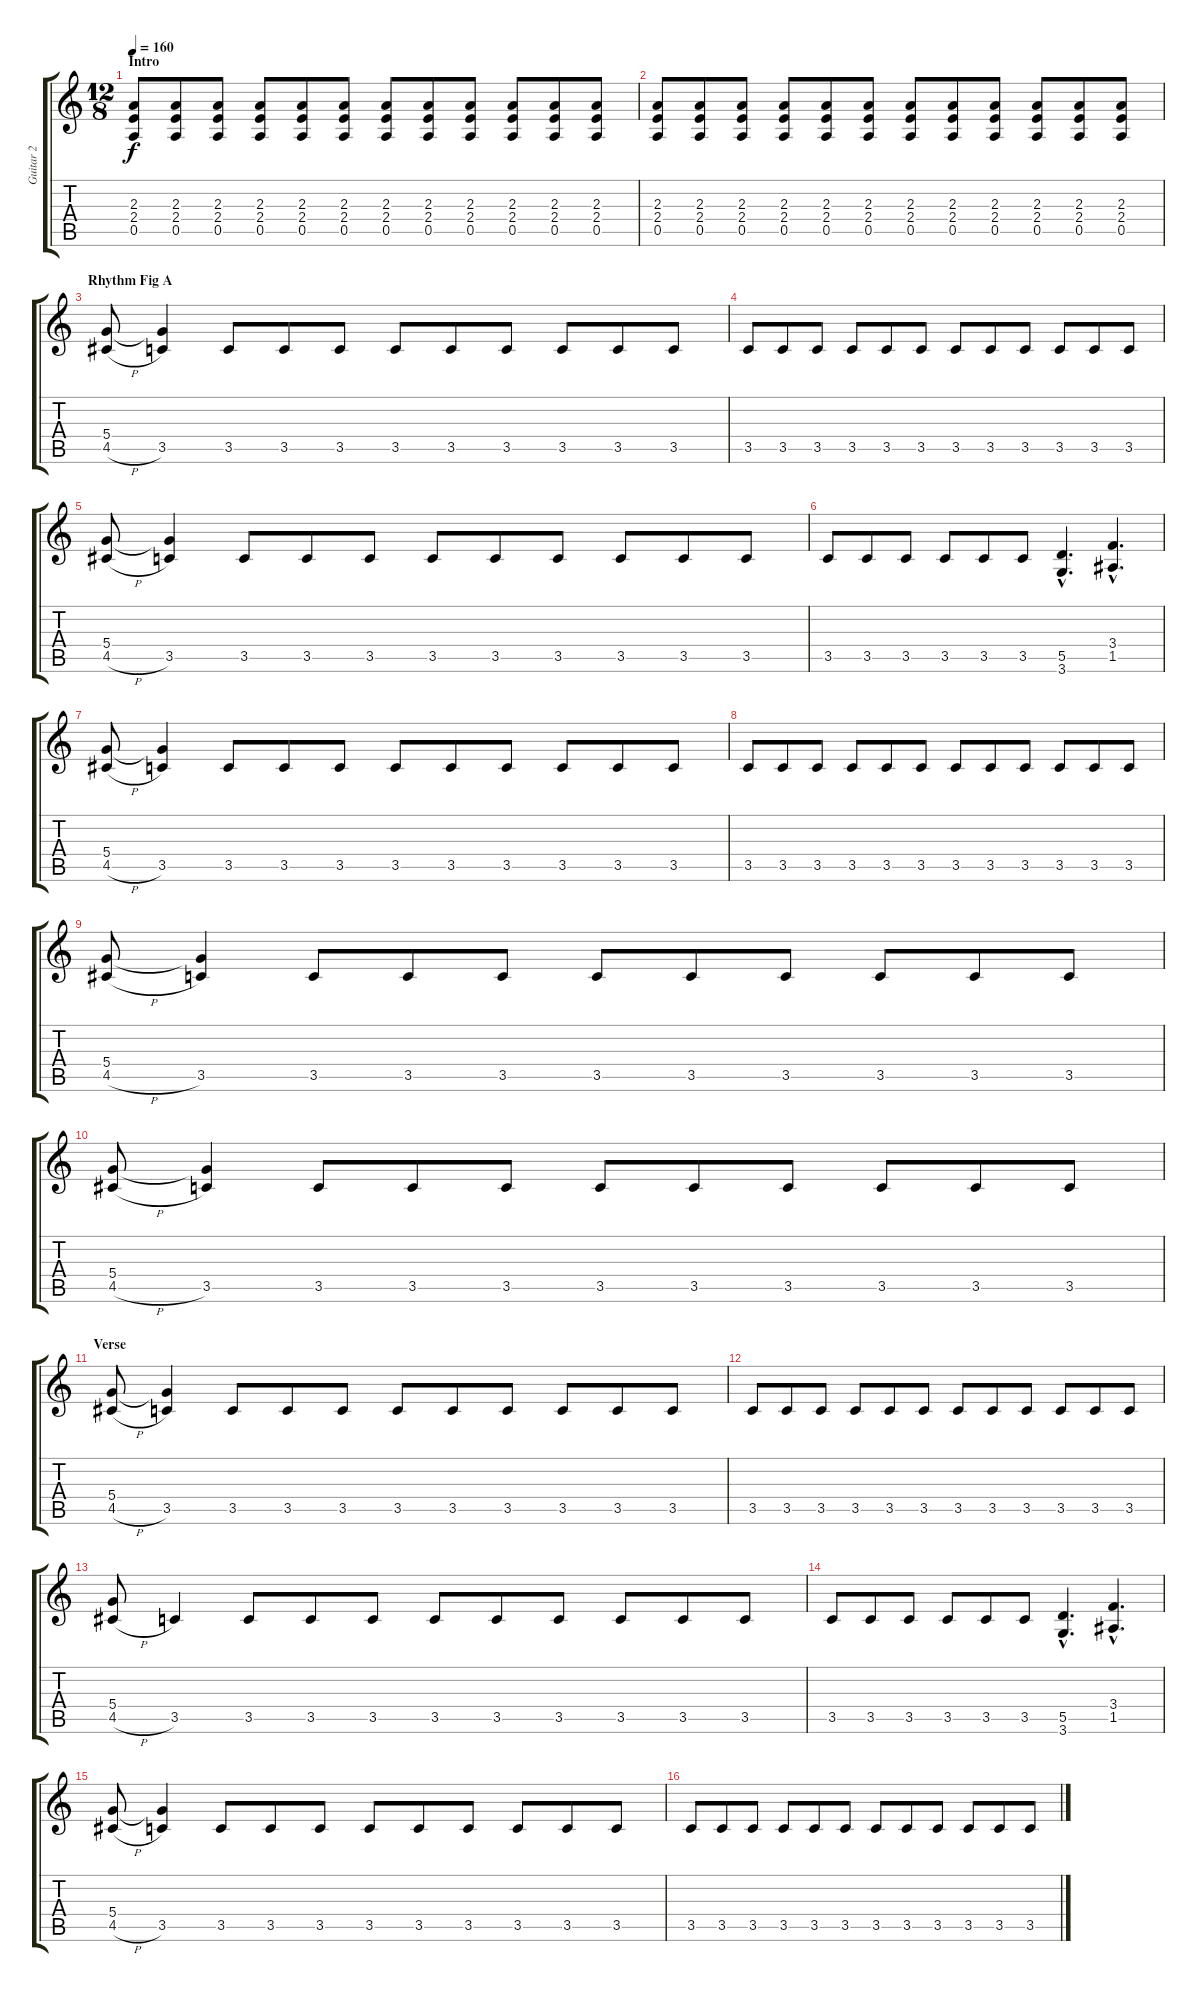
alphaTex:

\track ("Guitar 2" "Guitar 2") {instrument overdrivenguitar}
\staff {score tabs}
\tuning (E4 B3 G3 D3 A2 E2) {hide}
\ts (12 8)
\section ("" "Intro")
\tempo 160
\clef g2
\ks c
(2.3 2.4 0.5).8{dy f instrument overdrivenguitar} (2.3 2.4 0.5).8 (2.3 2.4 0.5).8 (2.3 2.4 0.5).8 (2.3 2.4 0.5).8 (2.3 2.4 0.5).8 (2.3 2.4 0.5).8 (2.3 2.4 0.5).8 (2.3 2.4 0.5).8 (2.3 2.4 0.5).8 (2.3 2.4 0.5).8 (2.3 2.4 0.5).8 |
(2.3 2.4 0.5).8 (2.3 2.4 0.5).8 (2.3 2.4 0.5).8 (2.3 2.4 0.5).8 (2.3 2.4 0.5).8 (2.3 2.4 0.5).8 (2.3 2.4 0.5).8 (2.3 2.4 0.5).8 (2.3 2.4 0.5).8 (2.3 2.4 0.5).8 (2.3 2.4 0.5).8 (2.3 2.4 0.5).8 |
\section ("" "Rhythm Fig A")
(5.4 4.5{h}).8 (5.4{t} 3.5).4 3.5.8 3.5.8 3.5.8 3.5.8 3.5.8 3.5.8 3.5.8 3.5.8 3.5.8 |
3.5.8 3.5.8 3.5.8 3.5.8 3.5.8 3.5.8 3.5.8 3.5.8 3.5.8 3.5.8 3.5.8 3.5.8 |
(5.4 4.5{h}).8 (5.4{t} 3.5).4 3.5.8 3.5.8 3.5.8 3.5.8 3.5.8 3.5.8 3.5.8 3.5.8 3.5.8 |
3.5.8 3.5.8 3.5.8 3.5.8 3.5.8 3.5.8 (5.5{hac} 3.6{hac}).4{d} (3.4{hac} 1.5{hac}).4{d} |
(5.4 4.5{h}).8 (5.4{t} 3.5).4 3.5.8 3.5.8 3.5.8 3.5.8 3.5.8 3.5.8 3.5.8 3.5.8 3.5.8 |
3.5.8 3.5.8 3.5.8 3.5.8 3.5.8 3.5.8 3.5.8 3.5.8 3.5.8 3.5.8 3.5.8 3.5.8 |
(5.4 4.5{h}).8 (5.4{t} 3.5).4 3.5.8 3.5.8 3.5.8 3.5.8 3.5.8 3.5.8 3.5.8 3.5.8 3.5.8 |
(5.4 4.5{h}).8 (5.4{t} 3.5).4 3.5.8 3.5.8 3.5.8 3.5.8 3.5.8 3.5.8 3.5.8 3.5.8 3.5.8 |
\section ("" "Verse")
(5.4 4.5{h}).8 (5.4{t} 3.5).4 3.5.8 3.5.8 3.5.8 3.5.8 3.5.8 3.5.8 3.5.8 3.5.8 3.5.8 |
3.5.8 3.5.8 3.5.8 3.5.8 3.5.8 3.5.8 3.5.8 3.5.8 3.5.8 3.5.8 3.5.8 3.5.8 |
(5.4 4.5{h}).8 3.5.4 3.5.8 3.5.8 3.5.8 3.5.8 3.5.8 3.5.8 3.5.8 3.5.8 3.5.8 |
3.5.8 3.5.8 3.5.8 3.5.8 3.5.8 3.5.8 (5.5{hac} 3.6{hac}).4{d} (3.4{hac} 1.5{hac}).4{d} |
(5.4 4.5{h}).8 (5.4{t} 3.5).4 3.5.8 3.5.8 3.5.8 3.5.8 3.5.8 3.5.8 3.5.8 3.5.8 3.5.8 |
3.5.8 3.5.8 3.5.8 3.5.8 3.5.8 3.5.8 3.5.8 3.5.8 3.5.8 3.5.8 3.5.8 3.5.8
